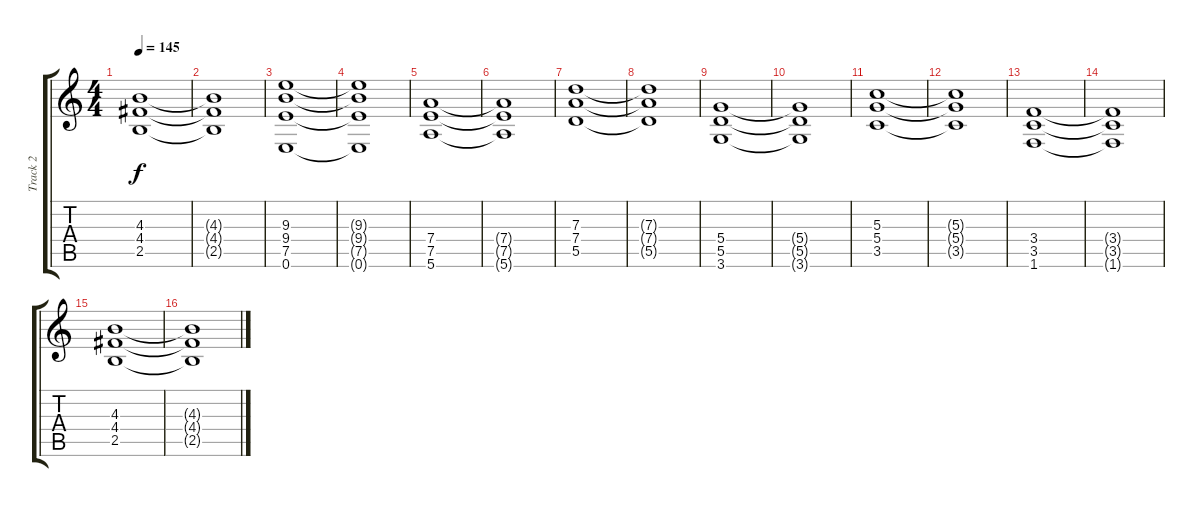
\track ("Track 2" "Track 2") {instrument overdrivenguitar}
\staff {score tabs}
\tuning (E4 B3 G3 D3 A2 E2) {hide}
\ts (4 4)
\tempo 145
\clef g2
\ks c
(4.3 4.4 2.5).1{dy f} |
(4.3{t} 4.4{t} 2.5{t}).1 |
(9.3 9.4 7.5 0.6).1 |
(9.3{t} 9.4{t} 7.5{t} 0.6{t}).1 |
(7.4 7.5 5.6).1 |
(7.4{t} 7.5{t} 5.6{t}).1 |
(7.3 7.4 5.5).1 |
(7.3{t} 7.4{t} 5.5{t}).1 |
(5.4 5.5 3.6).1 |
(5.4{t} 5.5{t} 3.6{t}).1 |
(5.3 5.4 3.5).1 |
(5.3{t} 5.4{t} 3.5{t}).1 |
(3.4 3.5 1.6).1 |
(3.4{t} 3.5{t} 1.6{t}).1 |
(4.3 4.4 2.5).1 |
(4.3{t} 4.4{t} 2.5{t}).1
